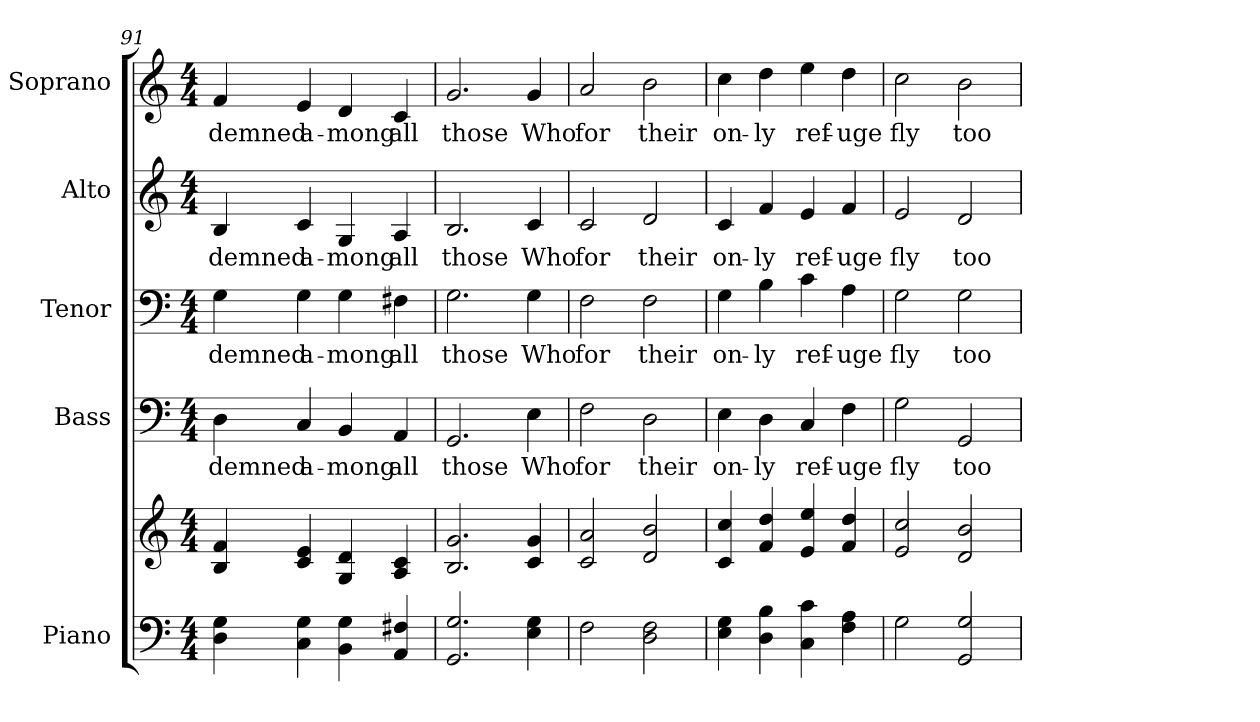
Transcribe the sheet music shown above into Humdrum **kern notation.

**kern	**kern	**kern	**text	**kern	**text	**kern	**text	**kern	**text
*part5	*part5	*part4	*part4	*part3	*part3	*part2	*part2	*part1	*part1
*staff6	*staff5	*staff4	*staff4	*staff3	*staff3	*staff2	*staff2	*staff1	*staff1
*I"Piano	*	*I"Bass	*	*I"Tenor	*	*I"Alto	*	*I"Soprano	*
*I'Pno.	*	*I'B.	*	*I'T.	*	*I'A.	*	*I'S.	*
*clefF4	*clefG2	*clefF4	*	*clefF4	*	*clefG2	*	*clefG2	*
*k[]	*k[]	*k[]	*	*k[]	*	*k[]	*	*k[]	*
*C:	*C:	*C:	*	*C:	*	*C:	*	*C:	*
*M4/4	*M4/4	*M4/4	*	*M4/4	*	*M4/4	*	*M4/4	*
=91	=91	=91	=91	=91	=91	=91	=91	=91	=91
!	!	!	!LO:LY:b:color=#000000	!	!	!	!	!	!
!	!	!	!	!	!LO:LY:b:color=#000000	!	!	!	!
!	!	!	!	!	!	!	!LO:LY:b:color=#000000	!	!
!	!	!	!	!	!	!	!	!	!LO:LY:b:color=#000000
4Di\ 4Gi	4Bi/ 4fi	4Di\	-demned	4Gi\	-demned	4Bi/	-demned	4fi/	-demned
!	!	!	!LO:LY:b:color=#000000	!	!	!	!	!	!
!	!	!	!	!	!LO:LY:b:color=#000000	!	!	!	!
!	!	!	!	!	!	!	!LO:LY:b:color=#000000	!	!
!	!	!	!	!	!	!	!	!	!LO:LY:b:color=#000000
4Ci\ 4Gi	4ci/ 4ei	4Ci/	a-	4Gi\	a-	4ci/	a-	4ei/	a-
!	!	!	!LO:LY:b:color=#000000	!	!	!	!	!	!
!	!	!	!	!	!LO:LY:b:color=#000000	!	!	!	!
!	!	!	!	!	!	!	!LO:LY:b:color=#000000	!	!
!	!	!	!	!	!	!	!	!	!LO:LY:b:color=#000000
4BBi\ 4Gi	4Gi/ 4di	4BBi/	-mong	4Gi\	-mong	4Gi/	-mong	4di/	-mong
!	!	!	!LO:LY:b:color=#000000	!	!	!	!	!	!
!	!	!	!	!	!LO:LY:b:color=#000000	!	!	!	!
!	!	!	!	!	!	!	!LO:LY:b:color=#000000	!	!
!	!	!	!	!	!	!	!	!	!LO:LY:b:color=#000000
4AAi/ 4F#Xi	4Ai/ 4ci	4AAi/	all	4F#Xi\	all	4Ai/	all	4ci/	all
=92	=92	=92	=92	=92	=92	=92	=92	=92	=92
!	!	!	!LO:LY:b:color=#000000	!	!	!	!	!	!
!	!	!	!	!	!LO:LY:b:color=#000000	!	!	!	!
!	!	!	!	!	!	!	!LO:LY:b:color=#000000	!	!
!	!	!	!	!	!	!	!	!	!LO:LY:b:color=#000000
2.GGi/ 2.Gi	2.Bi/ 2.gi	2.GGi/	those	2.Gi\	those	2.Bi/	those	2.gi/	those
!	!	!	!LO:LY:b:color=#000000	!	!	!	!	!	!
!	!	!	!	!	!LO:LY:b:color=#000000	!	!	!	!
!	!	!	!	!	!	!	!LO:LY:b:color=#000000	!	!
!	!	!	!	!	!	!	!	!	!LO:LY:b:color=#000000
4Ei\ 4Gi	4ci/ 4gi	4Ei\	Who	4Gi\	Who	4ci/	Who	4gi/	Who
!!LO:PB:g=z
=93	=93	=93	=93	=93	=93	=93	=93	=93	=93
!	!	!	!LO:LY:b:color=#000000	!	!	!	!	!	!
!	!	!	!	!	!LO:LY:b:color=#000000	!	!	!	!
!	!	!	!	!	!	!	!LO:LY:b:color=#000000	!	!
!	!	!	!	!	!	!	!	!	!LO:LY:b:color=#000000
2Fi\	2ci/ 2ai	2Fi\	for	2Fi\	for	2ci/	for	2ai/	for
!	!	!	!LO:LY:b:color=#000000	!	!	!	!	!	!
!	!	!	!	!	!LO:LY:b:color=#000000	!	!	!	!
!	!	!	!	!	!	!	!LO:LY:b:color=#000000	!	!
!	!	!	!	!	!	!	!	!	!LO:LY:b:color=#000000
2Di\ 2Fi	2di/ 2bi	2Di\	their	2Fi\	their	2di/	their	2bi\	their
=94	=94	=94	=94	=94	=94	=94	=94	=94	=94
!	!	!	!LO:LY:b:color=#000000	!	!	!	!	!	!
!	!	!	!	!	!LO:LY:b:color=#000000	!	!	!	!
!	!	!	!	!	!	!	!LO:LY:b:color=#000000	!	!
!	!	!	!	!	!	!	!	!	!LO:LY:b:color=#000000
4Ei\ 4Gi	4ci/ 4cci	4Ei\	on-	4Gi\	on-	4ci/	on-	4cci\	on-
!	!	!	!LO:LY:b:color=#000000	!	!	!	!	!	!
!	!	!	!	!	!LO:LY:b:color=#000000	!	!	!	!
!	!	!	!	!	!	!	!LO:LY:b:color=#000000	!	!
!	!	!	!	!	!	!	!	!	!LO:LY:b:color=#000000
4Di\ 4Bi	4fi/ 4ddi	4Di\	-ly	4Bi\	-ly	4fi/	-ly	4ddi\	-ly
!	!	!	!LO:LY:b:color=#000000	!	!	!	!	!	!
!	!	!	!	!	!LO:LY:b:color=#000000	!	!	!	!
!	!	!	!	!	!	!	!LO:LY:b:color=#000000	!	!
!	!	!	!	!	!	!	!	!	!LO:LY:b:color=#000000
4Ci\ 4ci	4ei/ 4eei	4Ci/	ref-	4ci\	ref-	4ei/	ref-	4eei\	ref-
!	!	!	!LO:LY:b:color=#000000	!	!	!	!	!	!
!	!	!	!	!	!LO:LY:b:color=#000000	!	!	!	!
!	!	!	!	!	!	!	!LO:LY:b:color=#000000	!	!
!	!	!	!	!	!	!	!	!	!LO:LY:b:color=#000000
4Fi\ 4Ai	4fi/ 4ddi	4Fi\	-uge	4Ai\	-uge	4fi/	-uge	4ddi\	-uge
=95	=95	=95	=95	=95	=95	=95	=95	=95	=95
!	!	!	!LO:LY:b:color=#000000	!	!	!	!	!	!
!	!	!	!	!	!LO:LY:b:color=#000000	!	!	!	!
!	!	!	!	!	!	!	!LO:LY:b:color=#000000	!	!
!	!	!	!	!	!	!	!	!	!LO:LY:b:color=#000000
2Gi\	2ei/ 2cci	2Gi\	fly	2Gi\	fly	2ei/	fly	2cci\	fly
!	!	!	!LO:LY:b:color=#000000	!	!	!	!	!	!
!	!	!	!	!	!LO:LY:b:color=#000000	!	!	!	!
!	!	!	!	!	!	!	!LO:LY:b:color=#000000	!	!
!	!	!	!	!	!	!	!	!	!LO:LY:b:color=#000000
2GGi/ 2Gi	2di/ 2bi	2GGi/	too	2Gi\	too	2di/	too	2bi\	too
=	=	=	=	=	=	=	=	=	=
*-	*-	*-	*-	*-	*-	*-	*-	*-	*-
